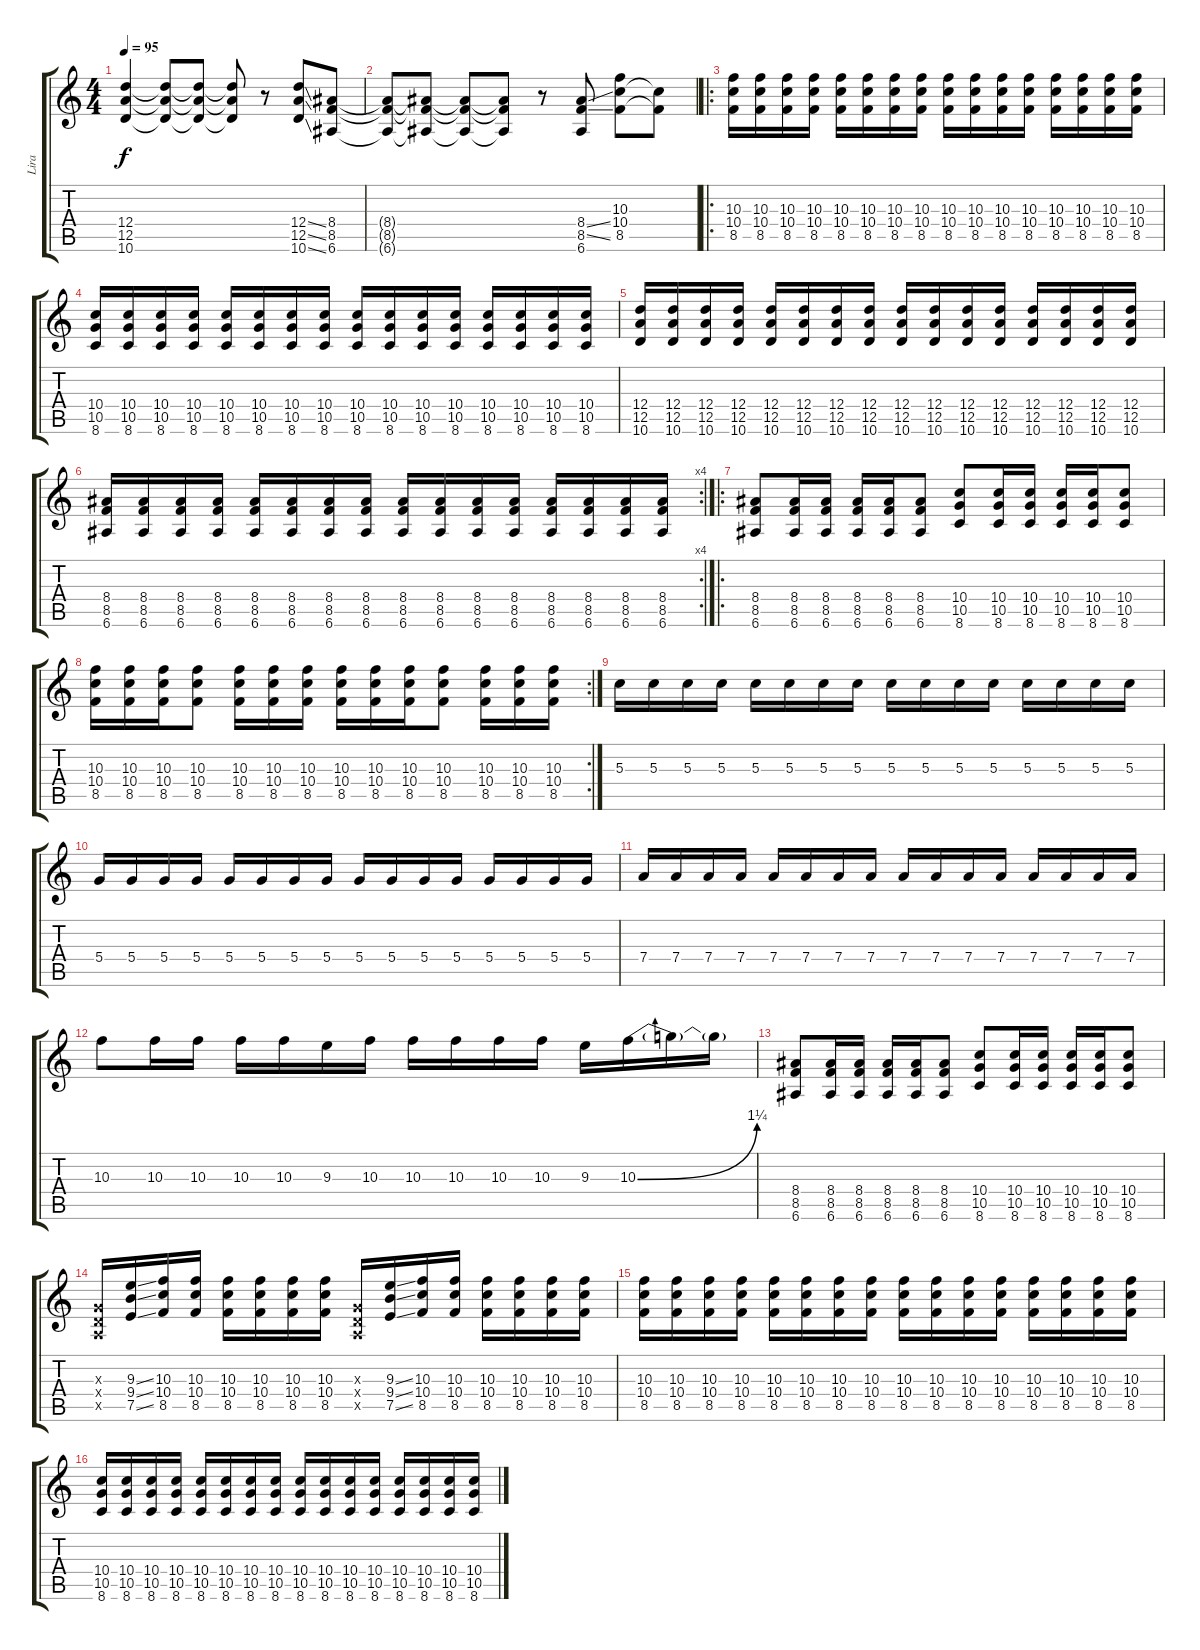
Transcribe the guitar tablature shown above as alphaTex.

\track ("Lira" "Lira") {instrument overdrivenguitar}
\staff {score tabs}
\tuning (E4 B3 G3 D3 A2 E2) {hide}
\ts (4 4)
\tempo 95
\clef g2
\ks c
(12.4 12.5 10.6).4{dy f} (12.4{t} 12.5{t} 10.6{t}).8 (12.4{t} 12.5{t} 10.6{t}).8 (12.4{t} 12.5{t} 10.6{t}).8 r.8 (12.4{ss} 12.5{ss} 10.6{ss}).8 (8.4 8.5 6.6).8 |
(8.4{t} 8.5{t} 6.6{t}).8 (8.4{t} 8.5{t} 6.6{t}).8 (8.4{t} 8.5{t} 6.6{t}).8 (8.4{t} 8.5{t} 6.6{t}).8 r.8 (8.4{ss} 8.5{ss} 6.6).8 (10.3 10.4 8.5).8 (10.4{t} 8.5{t}).8 |
\ro
(10.3 10.4 8.5).16 (10.3 10.4 8.5).16 (10.3 10.4 8.5).16 (10.3 10.4 8.5).16 (10.3 10.4 8.5).16 (10.3 10.4 8.5).16 (10.3 10.4 8.5).16 (10.3 10.4 8.5).16 (10.3 10.4 8.5).16 (10.3 10.4 8.5).16 (10.3 10.4 8.5).16 (10.3 10.4 8.5).16 (10.3 10.4 8.5).16 (10.3 10.4 8.5).16 (10.3 10.4 8.5).16 (10.3 10.4 8.5).16 |
(10.4 10.5 8.6).16 (10.4 10.5 8.6).16 (10.4 10.5 8.6).16 (10.4 10.5 8.6).16 (10.4 10.5 8.6).16 (10.4 10.5 8.6).16 (10.4 10.5 8.6).16 (10.4 10.5 8.6).16 (10.4 10.5 8.6).16 (10.4 10.5 8.6).16 (10.4 10.5 8.6).16 (10.4 10.5 8.6).16 (10.4 10.5 8.6).16 (10.4 10.5 8.6).16 (10.4 10.5 8.6).16 (10.4 10.5 8.6).16 |
(12.4 12.5 10.6).16 (12.4 12.5 10.6).16 (12.4 12.5 10.6).16 (12.4 12.5 10.6).16 (12.4 12.5 10.6).16 (12.4 12.5 10.6).16 (12.4 12.5 10.6).16 (12.4 12.5 10.6).16 (12.4 12.5 10.6).16 (12.4 12.5 10.6).16 (12.4 12.5 10.6).16 (12.4 12.5 10.6).16 (12.4 12.5 10.6).16 (12.4 12.5 10.6).16 (12.4 12.5 10.6).16 (12.4 12.5 10.6).16 |
\rc 4
(8.4 8.5 6.6).16 (8.4 8.5 6.6).16 (8.4 8.5 6.6).16 (8.4 8.5 6.6).16 (8.4 8.5 6.6).16 (8.4 8.5 6.6).16 (8.4 8.5 6.6).16 (8.4 8.5 6.6).16 (8.4 8.5 6.6).16 (8.4 8.5 6.6).16 (8.4 8.5 6.6).16 (8.4 8.5 6.6).16 (8.4 8.5 6.6).16 (8.4 8.5 6.6).16 (8.4 8.5 6.6).16 (8.4 8.5 6.6).16 |
\ro
(8.4 8.5 6.6).8 (8.4 8.5 6.6).16 (8.4 8.5 6.6).16 (8.4 8.5 6.6).16 (8.4 8.5 6.6).16 (8.4 8.5 6.6).8 (10.4 10.5 8.6).8 (10.4 10.5 8.6).16 (10.4 10.5 8.6).16 (10.4 10.5 8.6).16 (10.4 10.5 8.6).16 (10.4 10.5 8.6).8 |
\rc 2
(10.3 10.4 8.5).16 (10.3 10.4 8.5).16 (10.3 10.4 8.5).16 (10.3 10.4 8.5).8 (10.3 10.4 8.5).16 (10.3 10.4 8.5).16 (10.3 10.4 8.5).16 (10.3 10.4 8.5).16 (10.3 10.4 8.5).16 (10.3 10.4 8.5).16 (10.3 10.4 8.5).8 (10.3 10.4 8.5).16 (10.3 10.4 8.5).16 (10.3 10.4 8.5).16 |
5.3.16 5.3.16 5.3.16 5.3.16 5.3.16 5.3.16 5.3.16 5.3.16 5.3.16 5.3.16 5.3.16 5.3.16 5.3.16 5.3.16 5.3.16 5.3.16 |
5.4.16 5.4.16 5.4.16 5.4.16 5.4.16 5.4.16 5.4.16 5.4.16 5.4.16 5.4.16 5.4.16 5.4.16 5.4.16 5.4.16 5.4.16 5.4.16 |
7.4.16 7.4.16 7.4.16 7.4.16 7.4.16 7.4.16 7.4.16 7.4.16 7.4.16 7.4.16 7.4.16 7.4.16 7.4.16 7.4.16 7.4.16 7.4.16 |
10.3.8 10.3.16 10.3.16 10.3.16 10.3.16 9.3.16 10.3.16 10.3.16 10.3.16 10.3.16 10.3.16 9.3.16 10.3{be (bend 0 0 60 5)}.16 10.3{t}.16 10.3{t}.16 |
(8.4 8.5 6.6).8 (8.4 8.5 6.6).16 (8.4 8.5 6.6).16 (8.4 8.5 6.6).16 (8.4 8.5 6.6).16 (8.4 8.5 6.6).8 (10.4 10.5 8.6).8 (10.4 10.5 8.6).16 (10.4 10.5 8.6).16 (10.4 10.5 8.6).16 (10.4 10.5 8.6).16 (10.4 10.5 8.6).8 |
(0.3{x} 0.4{x} 0.5{x}).16 (9.3{ss} 9.4{ss} 7.5{ss}).16 (10.3 10.4 8.5).16 (10.3 10.4 8.5).16 (10.3 10.4 8.5).16 (10.3 10.4 8.5).16 (10.3 10.4 8.5).16 (10.3 10.4 8.5).16 (0.3{x} 0.4{x} 0.5{x}).16 (9.3{ss} 9.4{ss} 7.5{ss}).16 (10.3 10.4 8.5).16 (10.3 10.4 8.5).16 (10.3 10.4 8.5).16 (10.3 10.4 8.5).16 (10.3 10.4 8.5).16 (10.3 10.4 8.5).16 |
(10.3 10.4 8.5).16 (10.3 10.4 8.5).16 (10.3 10.4 8.5).16 (10.3 10.4 8.5).16 (10.3 10.4 8.5).16 (10.3 10.4 8.5).16 (10.3 10.4 8.5).16 (10.3 10.4 8.5).16 (10.3 10.4 8.5).16 (10.3 10.4 8.5).16 (10.3 10.4 8.5).16 (10.3 10.4 8.5).16 (10.3 10.4 8.5).16 (10.3 10.4 8.5).16 (10.3 10.4 8.5).16 (10.3 10.4 8.5).16 |
(10.4 10.5 8.6).16 (10.4 10.5 8.6).16 (10.4 10.5 8.6).16 (10.4 10.5 8.6).16 (10.4 10.5 8.6).16 (10.4 10.5 8.6).16 (10.4 10.5 8.6).16 (10.4 10.5 8.6).16 (10.4 10.5 8.6).16 (10.4 10.5 8.6).16 (10.4 10.5 8.6).16 (10.4 10.5 8.6).16 (10.4 10.5 8.6).16 (10.4 10.5 8.6).16 (10.4 10.5 8.6).16 (10.4 10.5 8.6).16
